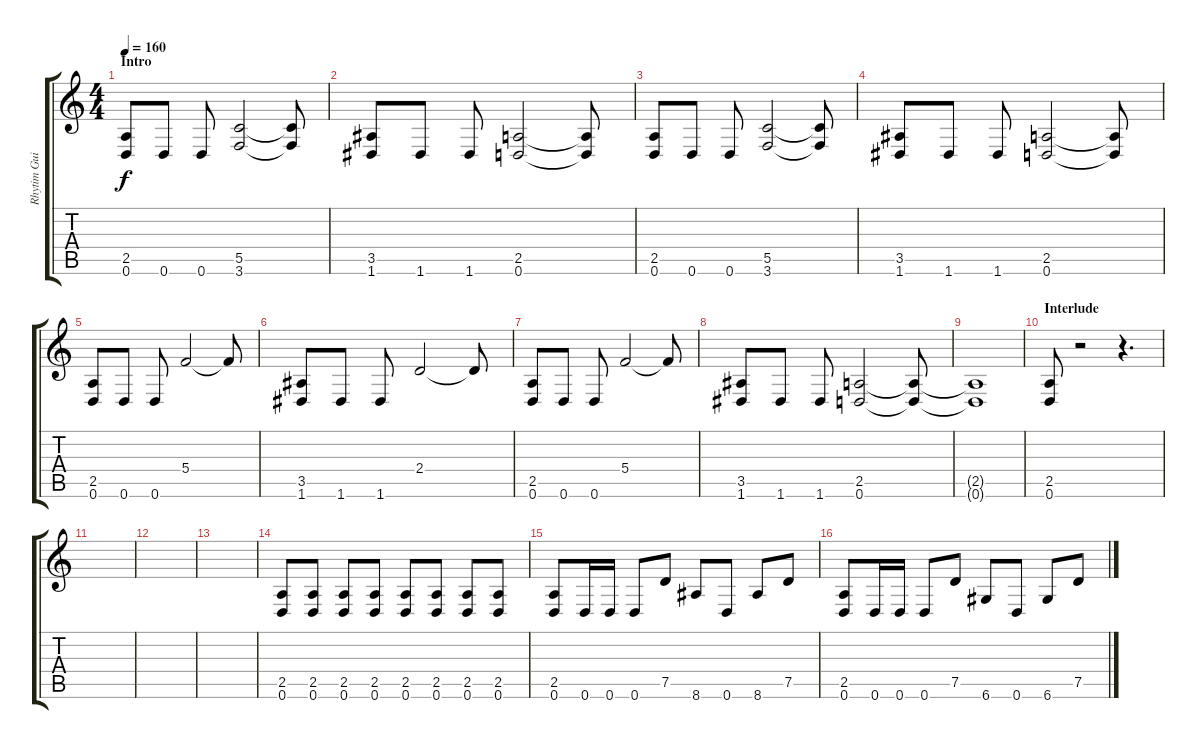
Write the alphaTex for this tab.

\track ("Rhytim Guitar" "Rhytim Gui") {instrument distortionguitar}
\staff {score tabs}
\tuning (D4 A3 F3 C3 G2 D2) {hide}
\ts (4 4)
\section ("" "Intro")
\tempo 160
\clef g2
\ks c
(2.5 0.6).8{dy f instrument distortionguitar} 0.6.8 0.6.8 (5.5 3.6).2 (5.5{t} 3.6{t}).8 |
(3.5 1.6).8 1.6.8 1.6.8 (2.5 0.6).2 (2.5{t} 0.6{t}).8 |
(2.5 0.6).8 0.6.8 0.6.8 (5.5 3.6).2 (5.5{t} 3.6{t}).8 |
(3.5 1.6).8 1.6.8 1.6.8 (2.5 0.6).2 (2.5{t} 0.6{t}).8 |
(2.5 0.6).8 0.6.8 0.6.8 5.4.2 5.4{t}.8 |
(3.5 1.6).8 1.6.8 1.6.8 2.4.2 2.4{t}.8 |
(2.5 0.6).8 0.6.8 0.6.8 5.4.2 5.4{t}.8 |
(3.5 1.6).8 1.6.8 1.6.8 (2.5 0.6).2 (2.5{t} 0.6{t}).8 |
(2.5{t} 0.6{t}).1 |
\section ("" "Interlude")
(2.5 0.6).8 r.2 r.4{d} |
|
|
|
(2.5 0.6).8 (2.5 0.6).8 (2.5 0.6).8 (2.5 0.6).8 (2.5 0.6).8 (2.5 0.6).8 (2.5 0.6).8 (2.5 0.6).8 |
(2.5 0.6).8 0.6.16 0.6.16 0.6.8 7.5.8 8.6.8 0.6.8 8.6.8 7.5.8 |
(2.5 0.6).8 0.6.16 0.6.16 0.6.8 7.5.8 6.6.8 0.6.8 6.6.8 7.5.8
